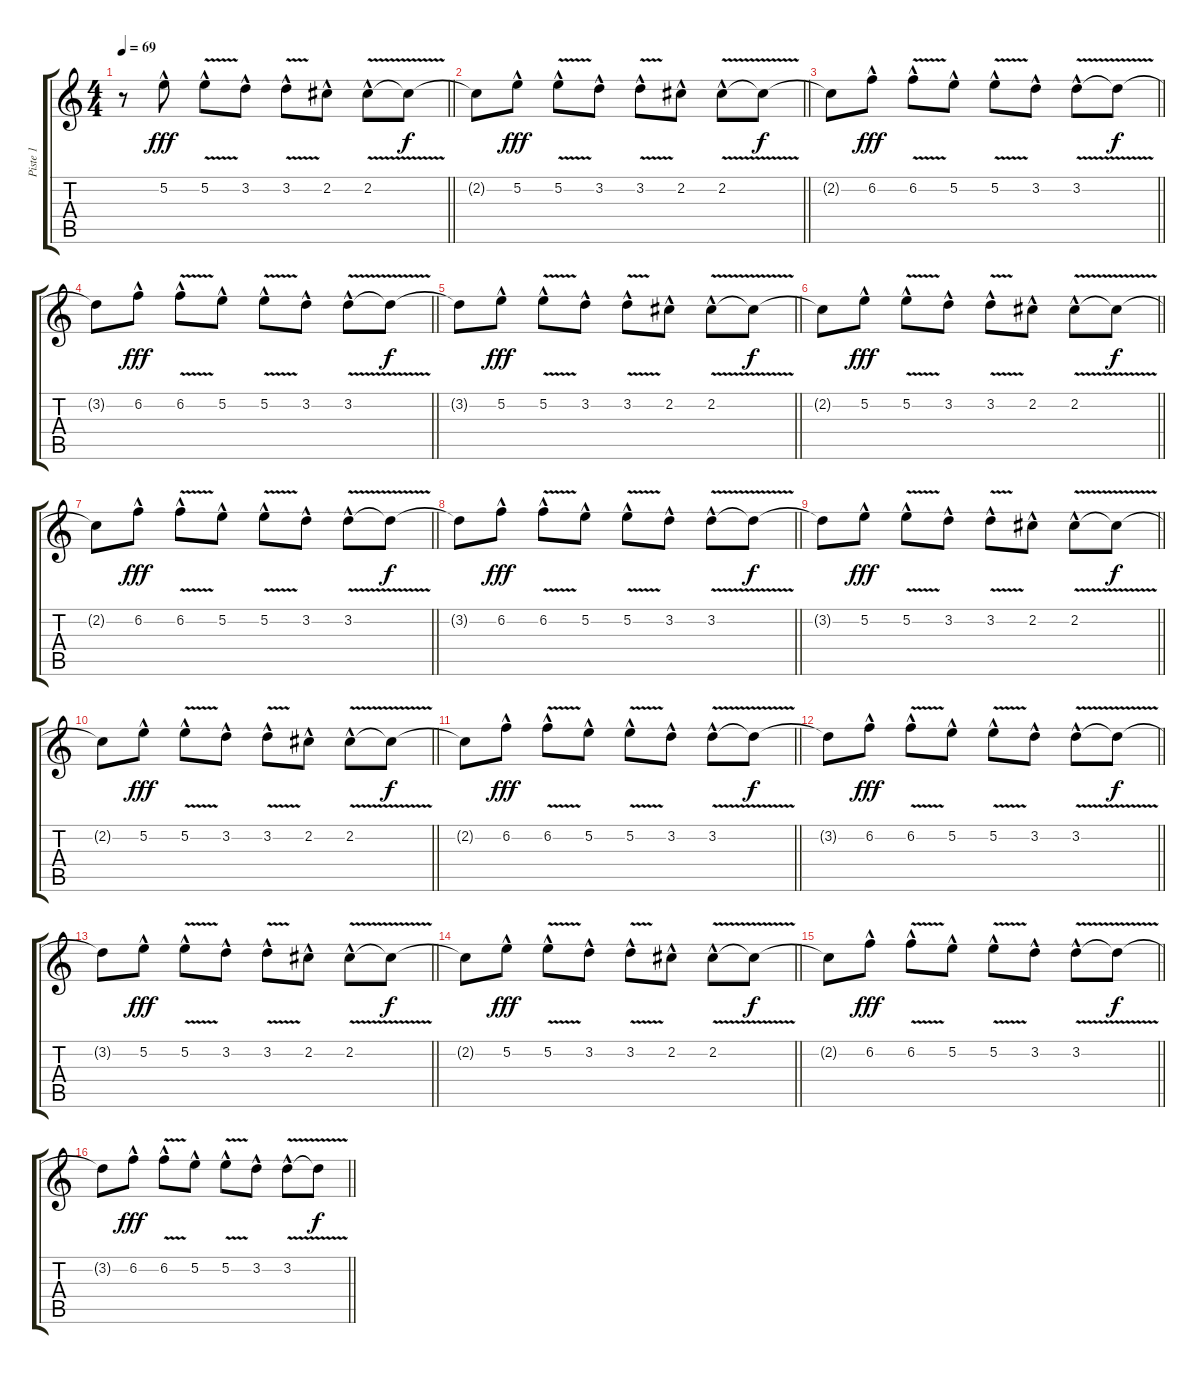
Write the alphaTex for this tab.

\track ("Piste 1" "Piste 1") {instrument electricguitarjazz}
\staff {score tabs}
\tuning (E4 B3 G3 D3 A2 E2) {hide}
\ts (4 4)
\tempo 69
\clef g2
\barLineRight lightlight
\ks c
r.8{dy f volume 13 instrument electricguitarjazz} 5.2{hac}.8{dy fff} 5.2{v hac}.8 3.2{hac}.8 3.2{v hac}.8 2.2{hac}.8 2.2{v hac}.8 2.2{t}.8{dy f} |
\barLineRight lightlight
2.2{t}.8 5.2{hac}.8{dy fff} 5.2{v hac}.8 3.2{hac}.8 3.2{v hac}.8 2.2{hac}.8 2.2{v hac}.8 2.2{t}.8{dy f} |
\barLineRight lightlight
2.2{t}.8 6.2{hac}.8{dy fff} 6.2{v hac}.8 5.2{hac}.8 5.2{v hac}.8 3.2{hac}.8 3.2{v hac}.8 3.2{t}.8{dy f} |
\barLineRight lightlight
3.2{t}.8 6.2{hac}.8{dy fff} 6.2{v hac}.8 5.2{hac}.8 5.2{v hac}.8 3.2{hac}.8 3.2{v hac}.8 3.2{t}.8{dy f} |
\barLineRight lightlight
3.2{t}.8 5.2{hac}.8{dy fff} 5.2{v hac}.8 3.2{hac}.8 3.2{v hac}.8 2.2{hac}.8 2.2{v hac}.8 2.2{t}.8{dy f} |
\barLineRight lightlight
2.2{t}.8 5.2{hac}.8{dy fff} 5.2{v hac}.8 3.2{hac}.8 3.2{v hac}.8 2.2{hac}.8 2.2{v hac}.8 2.2{t}.8{dy f} |
\barLineRight lightlight
2.2{t}.8 6.2{hac}.8{dy fff} 6.2{v hac}.8 5.2{hac}.8 5.2{v hac}.8 3.2{hac}.8 3.2{v hac}.8 3.2{t}.8{dy f} |
\barLineRight lightlight
3.2{t}.8 6.2{hac}.8{dy fff} 6.2{v hac}.8 5.2{hac}.8 5.2{v hac}.8 3.2{hac}.8 3.2{v hac}.8 3.2{t}.8{dy f} |
\barLineRight lightlight
3.2{t}.8 5.2{hac}.8{dy fff} 5.2{v hac}.8 3.2{hac}.8 3.2{v hac}.8 2.2{hac}.8 2.2{v hac}.8 2.2{t}.8{dy f} |
\barLineRight lightlight
2.2{t}.8 5.2{hac}.8{dy fff} 5.2{v hac}.8 3.2{hac}.8 3.2{v hac}.8 2.2{hac}.8 2.2{v hac}.8 2.2{t}.8{dy f} |
\barLineRight lightlight
2.2{t}.8 6.2{hac}.8{dy fff} 6.2{v hac}.8 5.2{hac}.8 5.2{v hac}.8 3.2{hac}.8 3.2{v hac}.8 3.2{t}.8{dy f} |
\barLineRight lightlight
3.2{t}.8 6.2{hac}.8{dy fff} 6.2{v hac}.8 5.2{hac}.8 5.2{v hac}.8 3.2{hac}.8 3.2{v hac}.8 3.2{t}.8{dy f} |
\barLineRight lightlight
3.2{t}.8 5.2{hac}.8{dy fff} 5.2{v hac}.8 3.2{hac}.8 3.2{v hac}.8 2.2{hac}.8 2.2{v hac}.8 2.2{t}.8{dy f} |
\barLineRight lightlight
2.2{t}.8 5.2{hac}.8{dy fff} 5.2{v hac}.8 3.2{hac}.8 3.2{v hac}.8 2.2{hac}.8 2.2{v hac}.8 2.2{t}.8{dy f} |
\barLineRight lightlight
2.2{t}.8 6.2{hac}.8{dy fff} 6.2{v hac}.8 5.2{hac}.8 5.2{v hac}.8 3.2{hac}.8 3.2{v hac}.8 3.2{t}.8{dy f} |
\barLineRight lightlight
3.2{t}.8 6.2{hac}.8{dy fff} 6.2{v hac}.8 5.2{hac}.8 5.2{v hac}.8 3.2{hac}.8 3.2{v hac}.8 3.2{t}.8{dy f}
